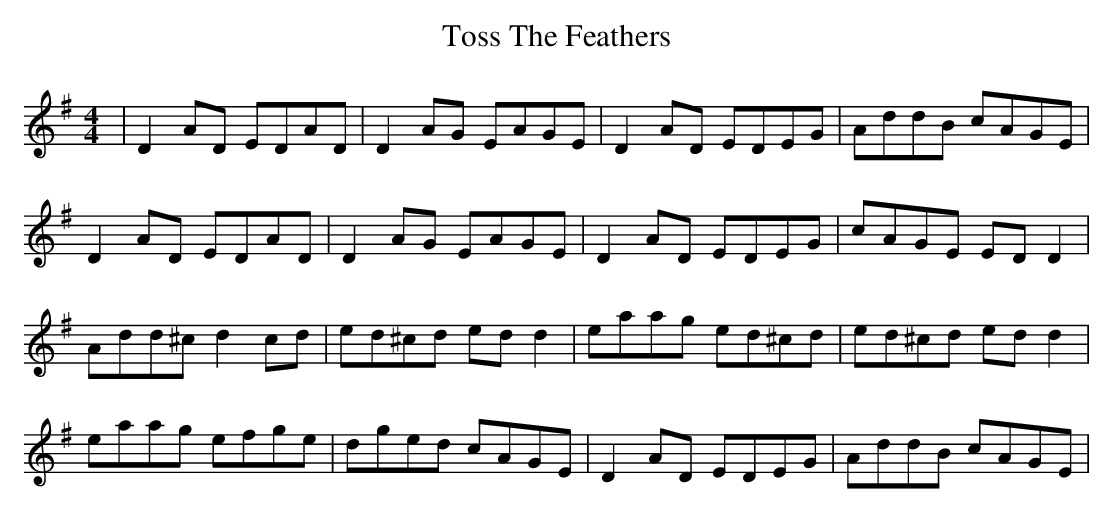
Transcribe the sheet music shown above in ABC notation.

X:1
T: Toss The Feathers
M: 4/4
L: 1/8
K: Dmix
|D2 AD EDAD|D2 AG EAGE|D2 AD EDEG|AddB cAGE|
D2 AD EDAD|D2 AG EAGE|D2 AD EDEG|cAGE ED D2|
Add^c d2 cd|ed^cd ed d2|eaag ed^cd|ed^cd ed d2|
eaag efge|dged cAGE|D2 AD EDEG|AddB cAGE|
